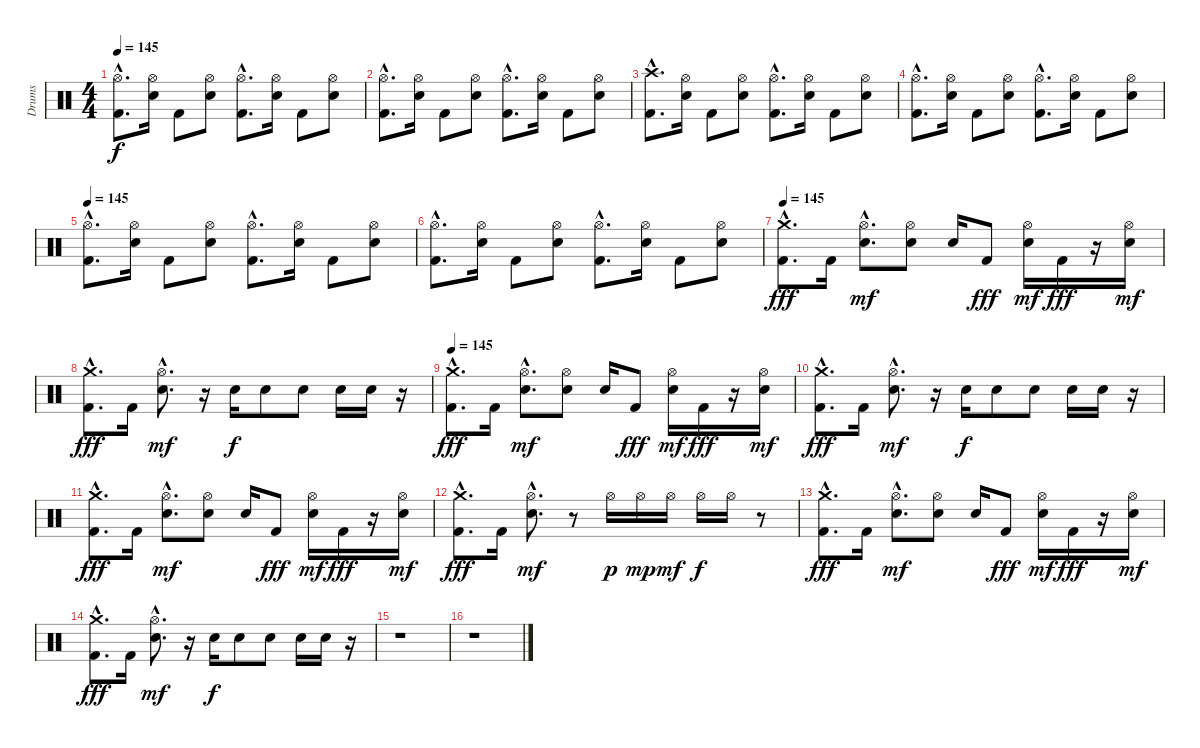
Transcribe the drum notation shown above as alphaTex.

\track ("Drums" "Drums") {instrument percussion}
\staff {score}
\articulation defaults
\ts (4 4)
\tempo 145
\clef neutral
\ks c
("Hi-Hat (open)"{hac} "Kick (hit) 2"{hac}).8{d dy f} ("Hi-Hat (open)" "Electric Snare (hit)").16 "Kick (hit) 2".8 ("Hi-Hat (open)" "Electric Snare (hit)").8 ("Hi-Hat (open)"{hac} "Kick (hit) 2"{hac}).8{d} ("Hi-Hat (open)" "Electric Snare (hit)").16 "Kick (hit) 2".8 ("Hi-Hat (open)" "Electric Snare (hit)").8 |
("Hi-Hat (open)"{hac} "Kick (hit) 2"{hac}).8{d} ("Hi-Hat (open)" "Electric Snare (hit)").16 "Kick (hit) 2".8 ("Hi-Hat (open)" "Electric Snare (hit)").8 ("Hi-Hat (open)"{hac} "Kick (hit) 2"{hac}).8{d} ("Hi-Hat (open)" "Electric Snare (hit)").16 "Kick (hit) 2".8 ("Hi-Hat (open)" "Electric Snare (hit)").8 |
("Crash high (hit)"{hac} "Kick (hit) 2"{hac}).8{d} ("Hi-Hat (open)" "Electric Snare (hit)").16 "Kick (hit) 2".8 ("Hi-Hat (open)" "Electric Snare (hit)").8 ("Hi-Hat (open)"{hac} "Kick (hit) 2"{hac}).8{d} ("Hi-Hat (open)" "Electric Snare (hit)").16 "Kick (hit) 2".8 ("Hi-Hat (open)" "Electric Snare (hit)").8 |
("Hi-Hat (open)"{hac} "Kick (hit) 2"{hac}).8{d} ("Hi-Hat (open)" "Electric Snare (hit)").16 "Kick (hit) 2".8 ("Hi-Hat (open)" "Electric Snare (hit)").8 ("Hi-Hat (open)"{hac} "Kick (hit) 2"{hac}).8{d} ("Hi-Hat (open)" "Electric Snare (hit)").16 "Kick (hit) 2".8 ("Hi-Hat (open)" "Electric Snare (hit)").8 |
\tempo 145
("Hi-Hat (open)"{hac} "Kick (hit) 2"{hac}).8{d} ("Hi-Hat (open)" "Electric Snare (hit)").16 "Kick (hit) 2".8 ("Hi-Hat (open)" "Electric Snare (hit)").8 ("Hi-Hat (open)"{hac} "Kick (hit) 2"{hac}).8{d} ("Hi-Hat (open)" "Electric Snare (hit)").16 "Kick (hit) 2".8 ("Hi-Hat (open)" "Electric Snare (hit)").8 |
("Hi-Hat (open)"{hac} "Kick (hit) 2"{hac}).8{d} ("Hi-Hat (open)" "Electric Snare (hit)").16 "Kick (hit) 2".8 ("Hi-Hat (open)" "Electric Snare (hit)").8 ("Hi-Hat (open)"{hac} "Kick (hit) 2"{hac}).8{d} ("Hi-Hat (open)" "Electric Snare (hit)").16 "Kick (hit) 2".8 ("Hi-Hat (open)" "Electric Snare (hit)").8 |
\tempo 145
("Crash medium (hit)"{hac} "Kick (hit) 2"{hac}).8{d dy fff} "Kick (hit) 2".16 ("Hi-Hat (open)"{hac} "Electric Snare (hit)"{hac}).8{d dy mf} ("Hi-Hat (open)" "Electric Snare (hit)").8 "Electric Snare (hit)".16 "Kick (hit) 2".8{dy fff} ("Hi-Hat (open)" "Electric Snare (hit)").16{dy mf} "Kick (hit) 2".16{dy fff} r.16 ("Hi-Hat (open)" "Electric Snare (hit)").16{dy mf} |
("Crash medium (hit)"{hac} "Kick (hit) 2"{hac}).8{d dy fff} "Kick (hit) 2".16 ("Hi-Hat (open)"{hac} "Electric Snare (hit)"{hac}).8{d dy mf} r.16 "Electric Snare (hit)".16{dy f} "Electric Snare (hit)".8 "Electric Snare (hit)".8 "Electric Snare (hit)".16 "Electric Snare (hit)".16 r.16 |
\tempo 145
("Crash medium (hit)"{hac} "Kick (hit) 2"{hac}).8{d dy fff} "Kick (hit) 2".16 ("Hi-Hat (open)"{hac} "Electric Snare (hit)"{hac}).8{d dy mf} ("Hi-Hat (open)" "Electric Snare (hit)").8 "Electric Snare (hit)".16 "Kick (hit) 2".8{dy fff} ("Hi-Hat (open)" "Electric Snare (hit)").16{dy mf} "Kick (hit) 2".16{dy fff} r.16 ("Hi-Hat (open)" "Electric Snare (hit)").16{dy mf} |
("Crash medium (hit)"{hac} "Kick (hit) 2"{hac}).8{d dy fff} "Kick (hit) 2".16 ("Hi-Hat (open)"{hac} "Electric Snare (hit)"{hac}).8{d dy mf} r.16 "Electric Snare (hit)".16{dy f} "Electric Snare (hit)".8 "Electric Snare (hit)".8 "Electric Snare (hit)".16 "Electric Snare (hit)".16 r.16 |
("Crash medium (hit)"{hac} "Kick (hit) 2"{hac}).8{d dy fff} "Kick (hit) 2".16 ("Hi-Hat (open)"{hac} "Electric Snare (hit)"{hac}).8{d dy mf} ("Hi-Hat (open)" "Electric Snare (hit)").8 "Electric Snare (hit)".16 "Kick (hit) 2".8{dy fff} ("Hi-Hat (open)" "Electric Snare (hit)").16{dy mf} "Kick (hit) 2".16{dy fff} r.16 ("Hi-Hat (open)" "Electric Snare (hit)").16{dy mf} |
("Crash medium (hit)"{hac} "Kick (hit) 2"{hac}).8{d dy fff} "Kick (hit) 2".16 ("Hi-Hat (open)"{hac} "Electric Snare (hit)"{hac}).8{d dy mf} r.8 "Hi-Hat (open)".16{dy p} "Hi-Hat (open)".16{dy mp} "Hi-Hat (open)".16{dy mf} "Hi-Hat (open)".16{dy f} "Hi-Hat (open)".16 r.8 |
("Crash medium (hit)"{hac} "Kick (hit) 2"{hac}).8{d dy fff} "Kick (hit) 2".16 ("Hi-Hat (open)"{hac} "Electric Snare (hit)"{hac}).8{d dy mf} ("Hi-Hat (open)" "Electric Snare (hit)").8 "Electric Snare (hit)".16 "Kick (hit) 2".8{dy fff} ("Hi-Hat (open)" "Electric Snare (hit)").16{dy mf} "Kick (hit) 2".16{dy fff} r.16 ("Hi-Hat (open)" "Electric Snare (hit)").16{dy mf} |
("Crash medium (hit)"{hac} "Kick (hit) 2"{hac}).8{d dy fff} "Kick (hit) 2".16 ("Hi-Hat (open)"{hac} "Electric Snare (hit)"{hac}).8{d dy mf} r.16 "Electric Snare (hit)".16{dy f} "Electric Snare (hit)".8 "Electric Snare (hit)".8 "Electric Snare (hit)".16 "Electric Snare (hit)".16 r.16 |
r.1 |
r.1
